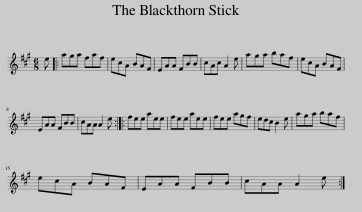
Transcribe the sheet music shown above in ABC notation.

X:1
L:1/8
M:6/8
I:linebreak $
K:A
V:1 treble
V:1
 e |: aga faf | ecA BAF | EAA FBB | cAc A2 e | %5
 aga baf | ecA BAF |$ EAA FBB | cAA A2 e :: fee aee | %10
 fee aee | fee agf | edc B2 e | aga baf |$ ecA BAF | %15
 EAA FBB | cAA A2 e :| %17
